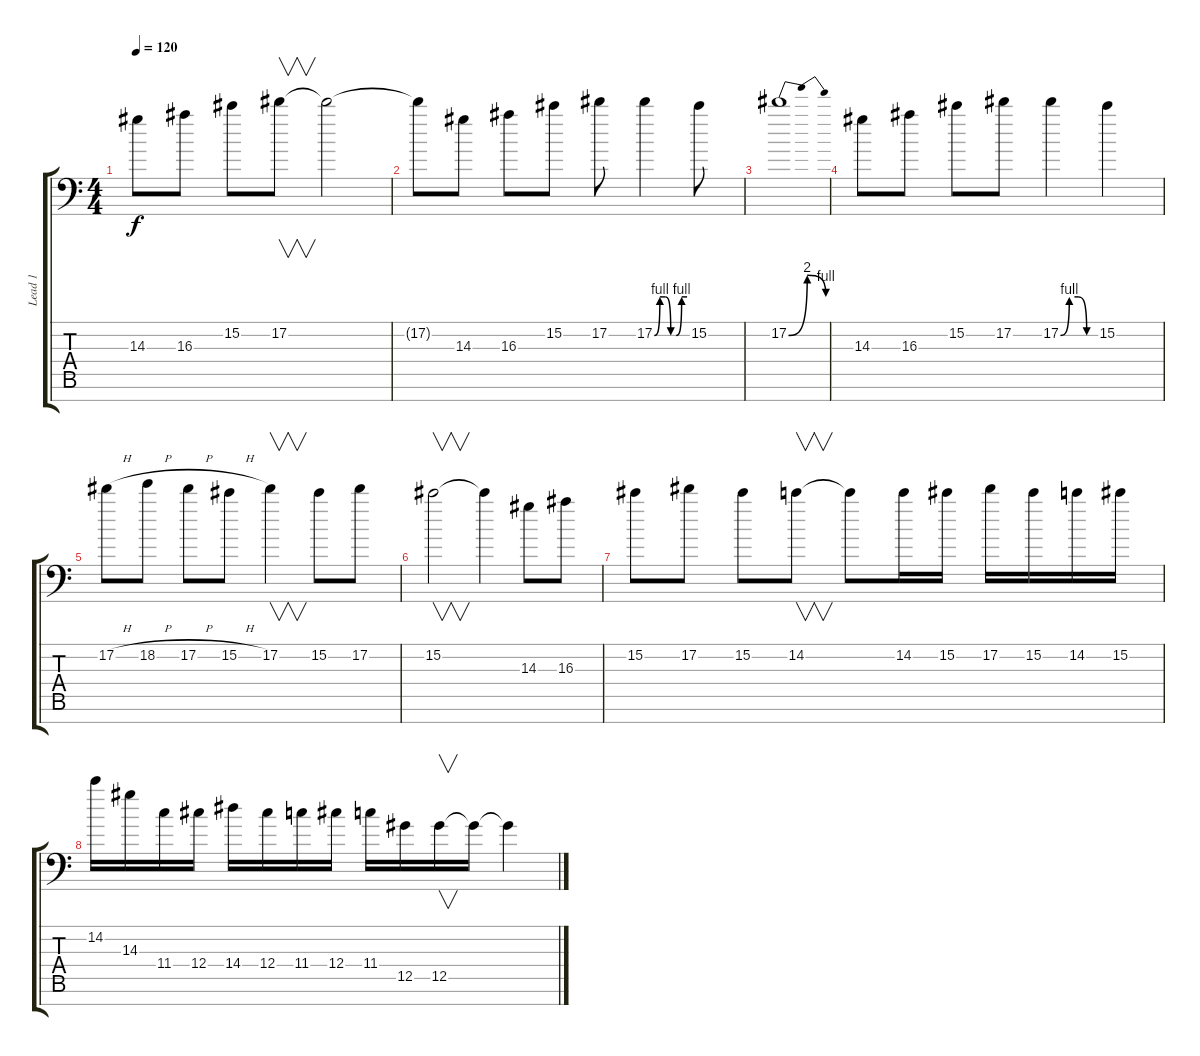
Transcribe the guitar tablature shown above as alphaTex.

\track ("Lead 1" "Lead 1") {instrument overdrivenguitar}
\staff {score tabs}
\tuning (Eb4 Bb3 Gb3 Db3 Ab2 Eb2 Bb1) {hide}
\ts (4 4)
\tempo 120
\clef f4
\ks c
14.3.8{dy f} 16.3.8 15.2.8 17.2.8{v} 17.2{t}.2 |
17.2{t}.8 14.3.8 16.3.8 15.2.8 17.2.8 17.2{be (custom 0 0 10 4 20 4 30 0 40 0 50 4 60 4)}.4 15.2.8 |
17.2{be (bendrelease 0 0 30 8 30 8 60 4)}.1 |
14.3.8 16.3.8 15.2.8 17.2.8 17.2{be (custom 0 0 15 4 30 4 45 0 60 0)}.4 15.2.4 |
17.2{h}.8 18.2{h}.8 17.2{h}.8 15.2{h}.8 17.2.4{v} 15.2.8 17.2.8 |
15.2.2{v} 15.2{t}.4 14.3.8 16.3.8 |
15.2.8 17.2.8 15.2.8 14.2.8{v} 14.2{t}.8 14.2.16 15.2.16 17.2.16 15.2.16 14.2.16 15.2.16 |
14.2.16 14.3.16 11.4.16 12.4.16 14.4.16 12.4.16 11.4.16 12.4.16 11.4.16 12.5.16 12.5.16{v} 12.5{t}.16 12.5{t}.4
